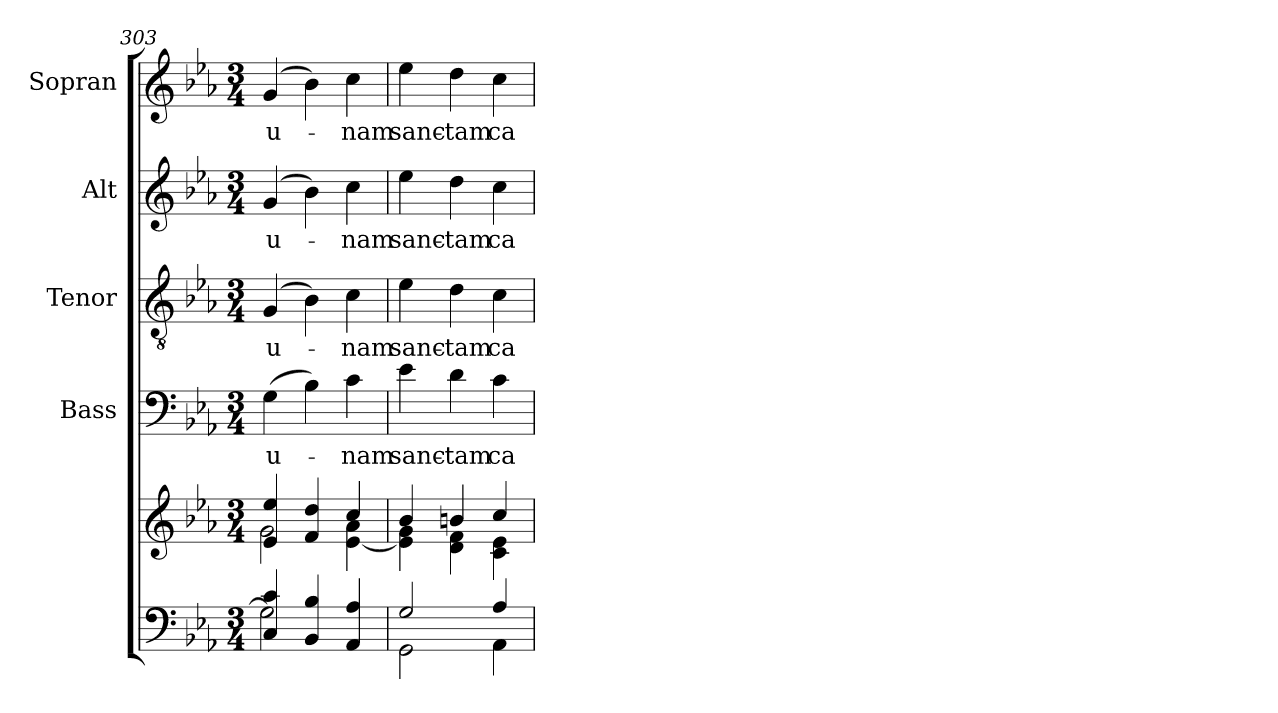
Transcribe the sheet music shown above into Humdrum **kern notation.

**kern	**kern	**kern	**text	**kern	**text	**kern	**text	**kern	**text
*part5	*part5	*part4	*part4	*part3	*part3	*part2	*part2	*part1	*part1
*staff6	*staff5	*staff4	*staff4	*staff3	*staff3	*staff2	*staff2	*staff1	*staff1
*	*	*I"Bass	*	*I"Tenor	*	*I"Alt	*	*I"Sopran	*
*	*	*I'B.	*	*I'T.	*	*I'A.	*	*I'S.	*
!!LO:LB:g=z
*clefF4	*clefG2	*clefF4	*	*clefGv2	*	*clefG2	*	*clefG2	*
*k[b-e-a-]	*k[b-e-a-]	*k[b-e-a-]	*	*k[b-e-a-]	*	*k[b-e-a-]	*	*k[b-e-a-]	*
*E-:	*E-:	*E-:	*	*E-:	*	*E-:	*	*E-:	*
*M3/4	*M3/4	*M3/4	*	*M3/4	*	*M3/4	*	*M3/4	*
=303	=303	=303	=303	=303	=303	=303	=303	=303	=303
*^	*^	*	*	*	*	*	*	*	*
!	!	!	!	!	!LO:LY:b	!	!LO:LY:b	!	!LO:LY:b	!	!LO:LY:b
4C/ 4c/	2G\]	4e-/ 4ee-/	2g\	(>4G\	u-	(4G/	u-	(4g/	u-	(4g/	u-
4BB-/ 4B-/	.	4f/ 4dd/	.	4B-\)	.	4B-\)	.	4b-\)	.	4b-\)	.
!	!	!	!	!	!LO:LY:b	!	!LO:LY:b	!	!LO:LY:b	!	!LO:LY:b
4AA-/ 4A-/	4ryy	4cc/	[<4e-\ 4a-\	4c\	-nam	4c\	-nam	4cc\	-nam	4cc\	-nam
=304	=304	=304	=304	=304	=304	=304	=304	=304	=304	=304	=304
!	!	!	!	!	!LO:LY:b	!	!LO:LY:b	!	!LO:LY:b	!	!LO:LY:b
2G/	2GG\	4b-/	4e-\] 4g\	4e-\	sanc-	4e-\	sanc-	4ee-\	sanc-	4ee-\	sanc-
!	!	!	!	!	!LO:LY:b	!	!LO:LY:b	!	!LO:LY:b	!	!LO:LY:b
.	.	4bn/	4d\ 4f\	4d\	-tam	4d\	-tam	4dd\	-tam	4dd\	-tam
!	!	!	!	!	!LO:LY:b	!	!LO:LY:b	!	!LO:LY:b	!	!LO:LY:b
4A-/	4AA-\	4cc/	4c\ 4e-\	4c\	ca-	4c\	ca-	4cc\	ca-	4cc\	ca-
*v	*v	*	*	*	*	*	*	*	*	*	*
*	*v	*v	*	*	*	*	*	*	*	*
=	=	=	=	=	=	=	=	=	=
*-	*-	*-	*-	*-	*-	*-	*-	*-	*-
